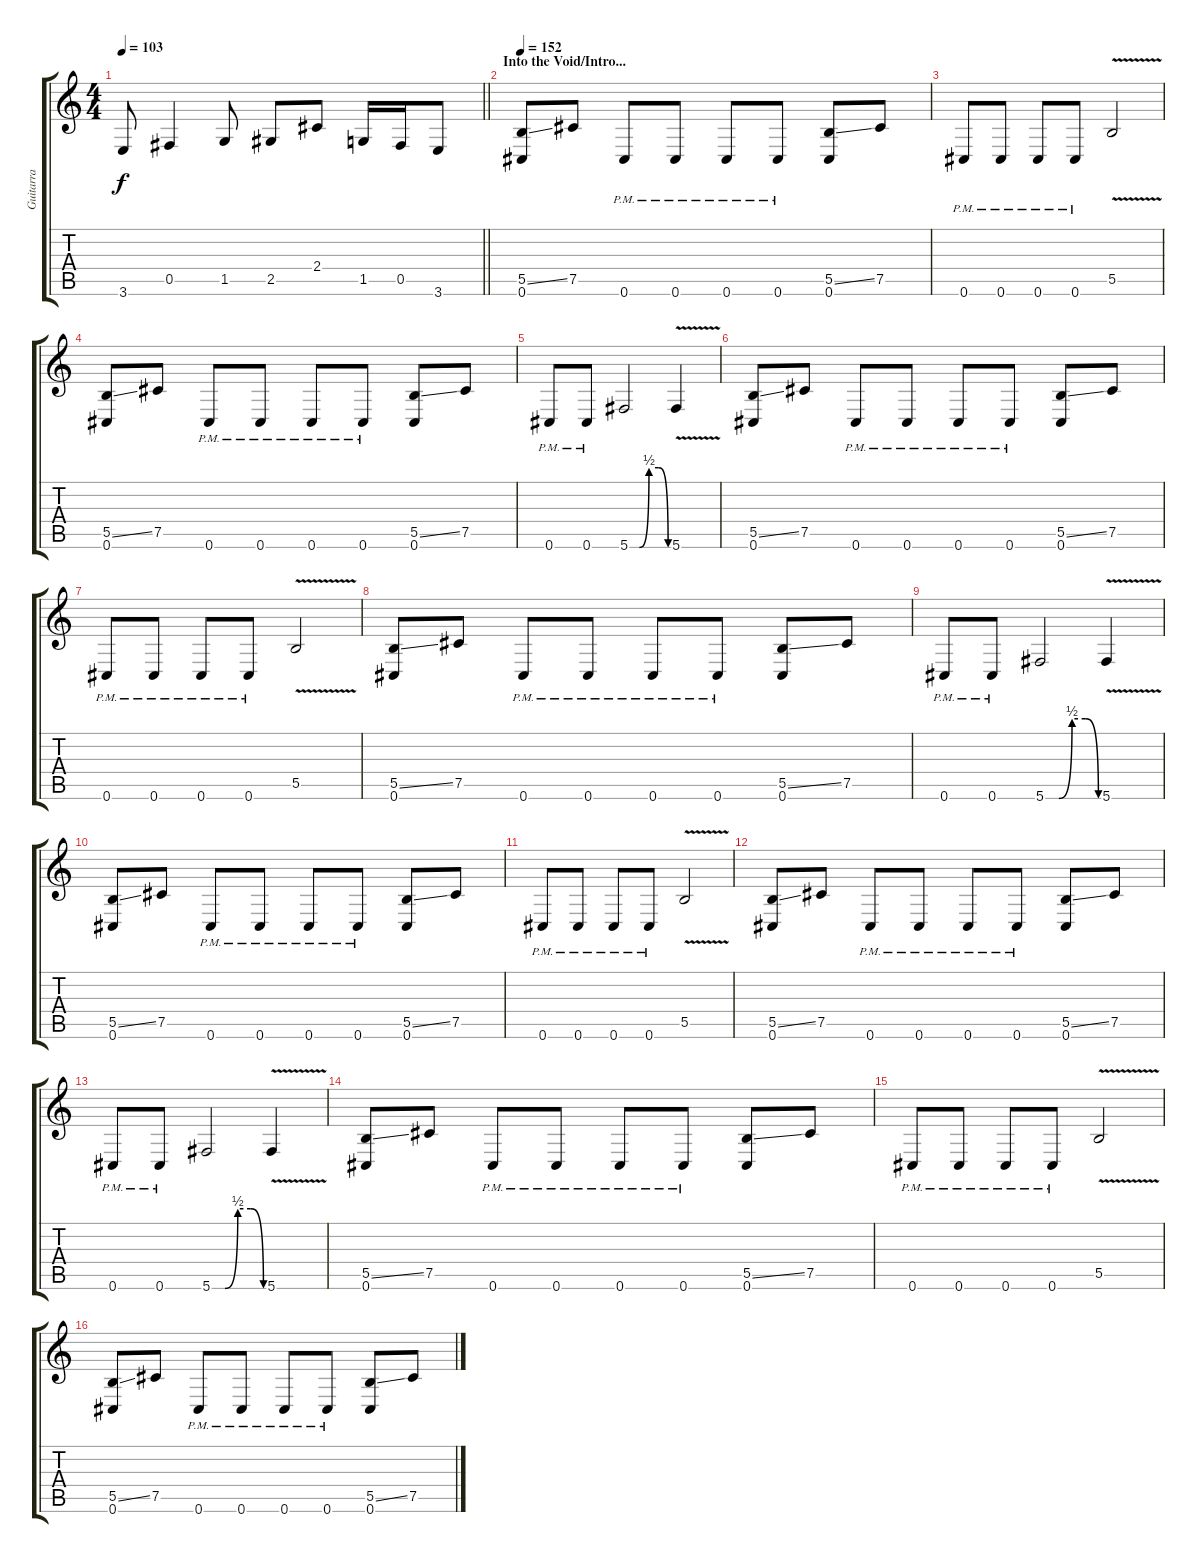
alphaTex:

\track ("Guitarra" "Guitarra") {instrument distortionguitar}
\staff {score tabs}
\tuning (Db4 Ab3 E3 B2 Gb2 Db2) {hide}
\ts (4 4)
\tempo 103
\clef g2
\barLineRight lightlight
\ks c
3.6.8{dy f} 0.5.4 1.5.8 2.5.8 2.4.8 1.5.16 0.5.16 3.6.8 |
\section ("" "Into the Void/Intro...")
\tempo 152
(5.5{ss} 0.6).8 7.5.8 0.6{pm}.8 0.6{pm}.8 0.6{pm}.8 0.6{pm}.8 (5.5{ss} 0.6).8 7.5.8 |
0.6{pm}.8 0.6{pm}.8 0.6{pm}.8 0.6{pm}.8 5.5{v}.2 |
(5.5{ss} 0.6).8 7.5.8 0.6{pm}.8 0.6{pm}.8 0.6{pm}.8 0.6{pm}.8 (5.5{ss} 0.6).8 7.5.8 |
0.6{pm}.8 0.6{pm}.8 5.6{be (custom 0 0 15 0 30 2 45 2 60 0)}.2 5.6{v}.4 |
(5.5{ss} 0.6).8 7.5.8 0.6{pm}.8 0.6{pm}.8 0.6{pm}.8 0.6{pm}.8 (5.5{ss} 0.6).8 7.5.8 |
0.6{pm}.8 0.6{pm}.8 0.6{pm}.8 0.6{pm}.8 5.5{v}.2 |
(5.5{ss} 0.6).8 7.5.8 0.6{pm}.8 0.6{pm}.8 0.6{pm}.8 0.6{pm}.8 (5.5{ss} 0.6).8 7.5.8 |
0.6{pm}.8 0.6{pm}.8 5.6{be (custom 0 0 15 0 30 2 45 2 60 0)}.2 5.6{v}.4 |
(5.5{ss} 0.6).8 7.5.8 0.6{pm}.8 0.6{pm}.8 0.6{pm}.8 0.6{pm}.8 (5.5{ss} 0.6).8 7.5.8 |
0.6{pm}.8 0.6{pm}.8 0.6{pm}.8 0.6{pm}.8 5.5{v}.2 |
(5.5{ss} 0.6).8 7.5.8 0.6{pm}.8 0.6{pm}.8 0.6{pm}.8 0.6{pm}.8 (5.5{ss} 0.6).8 7.5.8 |
0.6{pm}.8 0.6{pm}.8 5.6{be (custom 0 0 15 0 30 2 45 2 60 0)}.2 5.6{v}.4 |
(5.5{ss} 0.6).8 7.5.8 0.6{pm}.8 0.6{pm}.8 0.6{pm}.8 0.6{pm}.8 (5.5{ss} 0.6).8 7.5.8 |
0.6{pm}.8 0.6{pm}.8 0.6{pm}.8 0.6{pm}.8 5.5{v}.2 |
(5.5{ss} 0.6).8 7.5.8 0.6{pm}.8 0.6{pm}.8 0.6{pm}.8 0.6{pm}.8 (5.5{ss} 0.6).8 7.5.8
